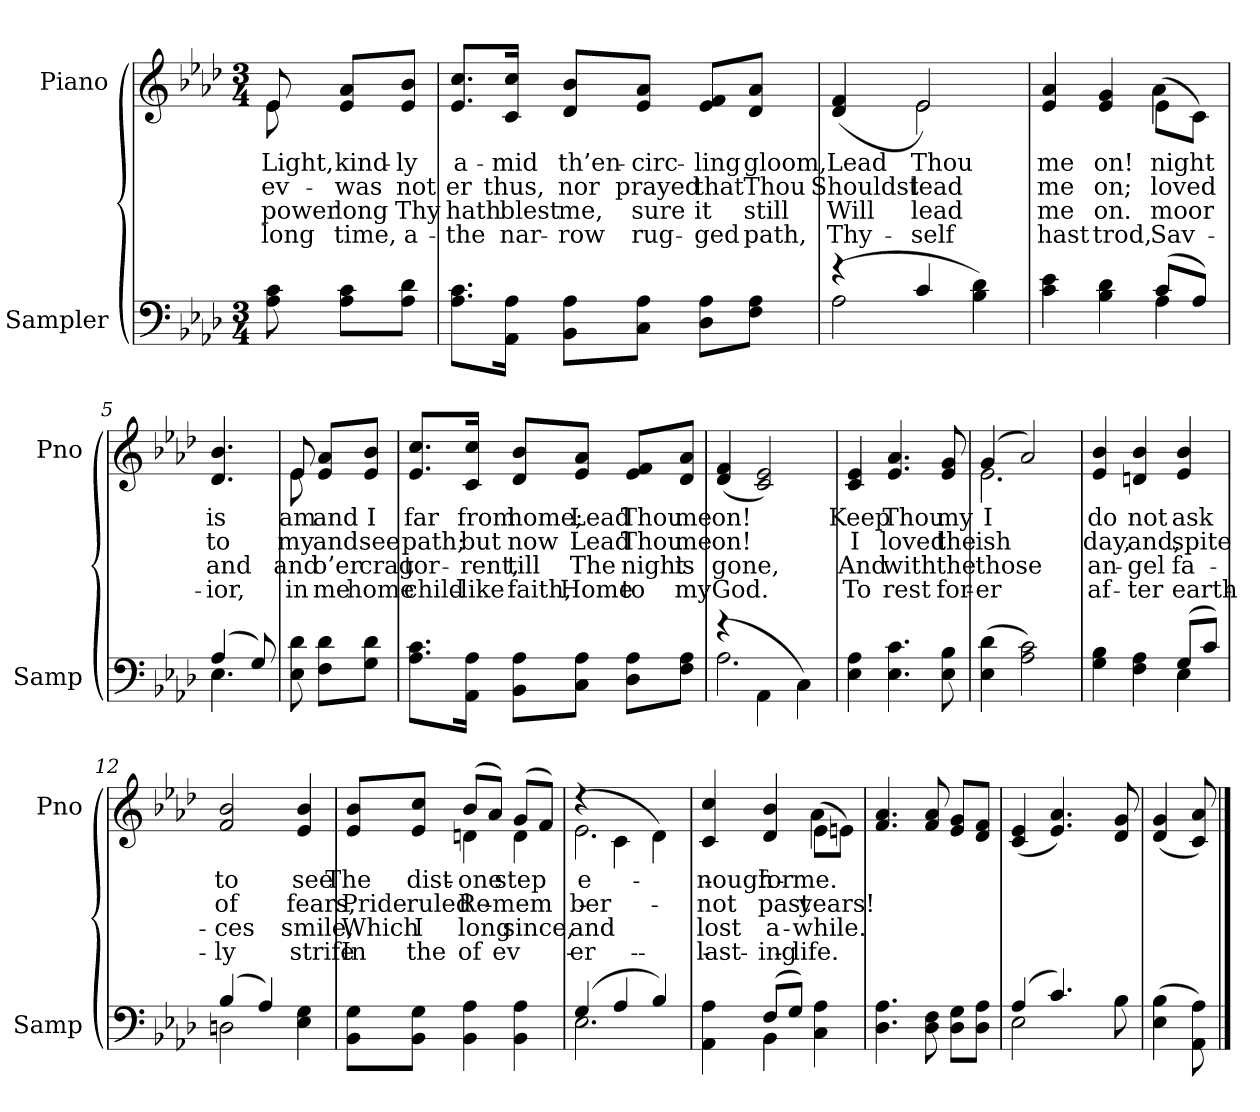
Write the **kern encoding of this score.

**kern	**kern	**text	**text	**text	**text
*part2	*part1	*part1	*part1	*part1	*part1
*staff2	*staff1	*staff1	*staff1	*staff1	*staff1
*I"Sampler	*I"Piano	*	*	*	*
*I'Samp	*I'Pno	*	*	*	*
*clefF4	*clefG2	*	*	*	*
*k[b-e-a-d-]	*k[b-e-a-d-]	*	*	*	*
*A-:	*A-:	*	*	*	*
*M3/4	*M3/4	*	*	*	*
=1	=1	=1	=1	=1	=1
*	*^	*	*	*	*
8A-\ 8c\	8e-/	8e-	Light,	ev-	power	-long
8A-\ 8c\L	8e-/ 8a-/L	4ryy	kind-	was	long	-time,
8A-\ 8d-\J	8e-/ 8b-/J	.	-ly	not	Thy	a-
*	*v	*v	*	*	*	*
=2	=2	=2	=2	=2	=2
8.A-\ 8.c\L	8.e-/ 8.cc/L	a-	-er	hath	the
16AA-\ 16A-\Jk	16c/ 16cc/Jk	-mid	thus,	blest	nar-
8BB-\ 8A-\L	8d-/ 8b-/L	th’en-	nor	me,	-row
8C\ 8A-\J	8e-/ 8a-/J	-circ-	prayed	sure	rug-
8D-\ 8A-\L	8e-/ 8f/L	-ling	that	it	-ged
8F\ 8A-\J	8d-/ 8a-/J	gloom,	Thou	still	path,
=3	=3	=3	=3	=3	=3
*^	*^	*	*	*	*
(4r	2A-	(4d-/ 4f/	4ryy	Lead	Shouldst	Will	Thy-
4c/	.	2e-/)	2e-	Thou	lead	lead	-self
4B- 4d-)	4ryy	.	.	.	.	.	.
=4	=4	=4	=4	=4	=4	=4	=4
4c\ 4e-\	2ryy	4e-/ 4a-/	2ryy	me	me	me	hast
4B-\ 4d-\	.	4e-/ 4g/	.	on!	on;	on.	trod,
(8c/L	4A-	(8e-\L	4a-	night	loved	moor	Sav-
8A-/J)	.	8c\J)	.	.	.	.	.
*	*	*v	*v	*	*	*	*
=5	=5	=5	=5	=5	=5	=5
(4A-/	4.E-	4.d-/ 4.b-/	is	to	and	-ior,
8G/)	.	.	.	.	.	.
*v	*v	*	*	*	*	*
=6	=6	=6	=6	=6	=6
*	*^	*	*	*	*
8E-\ 8d-\	8e-/	8e-	am	my	and	in
8F\ 8d-\L	8e-/ 8a-/L	4ryy	and	and	o’er	me
8G\ 8d-\J	8e-/ 8b-/J	.	I	see	crag	home
*	*v	*v	*	*	*	*
=7	=7	=7	=7	=7	=7
8.A-\ 8.c\L	8.e-/ 8.cc/L	far	path;	tor-	child-
16AA-\ 16A-\Jk	16c/ 16cc/Jk	from	but	-rent,	-like
8BB-\ 8A-\L	8d-/ 8b-/L	home;	now	till	faith,
8C\ 8A-\J	8e-/ 8a-/J	Lead	Lead	The	Home
8D-\ 8A-\L	8e-/ 8f/L	Thou	Thou	night	to
8F\ 8A-\J	8d-/ 8a-/J	me	me	is	my
=8	=8	=8	=8	=8	=8
*^	*	*	*	*	*
(4r	2.A-	(4d-/ 4f/	on!	on!	gone,	God.
4AA-\	.	2c/ 2e-/)	.	.	.	.
4C\)	.	.	.	.	.	.
*v	*v	*	*	*	*	*
=9	=9	=9	=9	=9	=9
4E-\ 4A-\	4c/ 4e-/	Keep	I	And	To
4.E-\ 4.c\	4.e-/ 4.a-/	Thou	loved	with	rest
8E-\ 8B-\	8e-/ 8g/	my	the	the	for-
=10	=10	=10	=10	=10	=10
*	*^	*	*	*	*
(4E-\ 4d-\	(4g/	2.e-	I	-ish	those	-er
2A-\ 2c\)	2a-/)	.	.	.	.	.
*	*v	*v	*	*	*	*
=11	=11	=11	=11	=11	=11
*^	*	*	*	*	*
4G\ 4B-\	2ryy	4e-/ 4b-/	do	day,	an-	af-
4F\ 4A-\	.	4dn/ 4b-/	not	and,	-gel	-ter
(8G/L	4E-	4e-/ 4b-/	ask	spite	fa-	earth-
8c/J)	.	.	.	.	.	.
=12	=12	=12	=12	=12	=12	=12
(4B-/	2Dn	2f/ 2b-/	to	of	-ces	-ly
4A-/)	.	.	.	.	.	.
4E-\ 4G\	4ryy	4e-/ 4b-/	see	fears,	smile,	strife
*v	*v	*	*	*	*	*
=13	=13	=13	=13	=13	=13
*	*^	*	*	*	*
8BB-\ 8G\L	8e-/ 8b-/L	4ryy	The	Pride	Which	In
8BB-\ 8G\J	8e-/ 8cc/J	.	dist-	ruled	I	the
4BB-\ 4A-\	(8b-/L	4dn	one	Re-	long	of
.	8a-/J)	.	.	.	.	.
4BB-\ 4A-\	(8g/L	4d	step	-mem-	since,	ev-
.	8f/J)	.	.	.	.	.
=14	=14	=14	=14	=14	=14	=14
*^	*	*	*	*	*	*
(4G/	2.E-	(4r	2.e-	e-	-ber	and	-er-
4A-/	.	4c\	.	.	.	.	.
4B-/)	.	4d-\)	.	.	.	.	.
=15	=15	=15	=15	=15	=15	=15	=15
4AA-\ 4A-\	4ryy	4c/ 4cc/	2ryy	-nough	not	lost	-last-
(8F/L	4BB-	4d-/ 4b-/	.	for	past	a-	-ing
8G/J)	.	.	.	.	.	.	.
4C\ 4A-\	4ryy	(8e-\L	4a-	me.	years!	-while.	life.
.	.	8en\J)	.	.	.	.	.
*v	*v	*	*	*	*	*	*
*	*v	*v	*	*	*	*
=16	=16	=16	=16	=16	=16
4.D-\ 4.A-\	4.f/ 4.a-/	.	.	.	.
8D-\ 8F\	8f/ 8a-/	.	.	.	.
8D-\ 8G\L	8e-/ 8g/L	.	.	.	.
8D-\ 8A-\J	8d-/ 8f/J	.	.	.	.
=17	=17	=17	=17	=17	=17
*^	*	*	*	*	*
(4A-/	2E-	(4c/ 4e-/	.	.	.	.
4.c/)	.	4.e-/ 4.a-/)	.	.	.	.
.	4ryy	.	.	.	.	.
8B-\	.	8d-/ 8g/	.	.	.	.
*v	*v	*	*	*	*	*
=18	=18	=18	=18	=18	=18
(4E-\ 4B-\	(4d-/ 4g/	.	.	.	.
8AA-\ 8A-\)	8c/ 8a-/)	.	.	.	.
==	==	==	==	==	==
*-	*-	*-	*-	*-	*-
